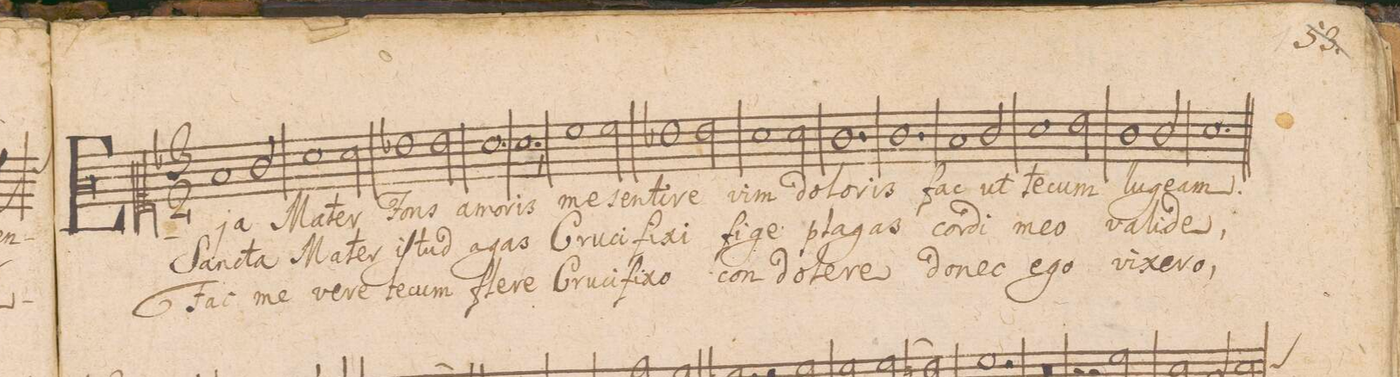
**kern	**text	**text	**text
*I"CANTVS.	*	*	*
*clefC1	*	*	*
*k[b-]	*	*	*
*M3/2	*	*	*
1f	E-	San-	Fac
2g/	-ja	-cta	me
=2	=2	=2	=2
1a	Ma-	Ma-	ve-
*2\right	*	*	*
2a\	-ter	-ter	-re
=3	=3	=3	=3
1b-X	Fons	i-	te-
2b-\	a-	-ſtud	-cum
=4	=4	=4	=4
1.a	-mo-	a-	fle-
=5	=5	=5	=5
1.a,<	-ris	-gas	-re
=6	=6	=6	=6
1cc	me	Cru-	Cru-
2cc\	sen-	-ci-	-ci-
=7	=7	=7	=7
1b-X	-ti-	-fi-	-fi-
2b-\	-re	-xi	-xo
=8	=8	=8	=8
1a	vim	fi-	con-
2a\	do-	-ge	-do-
=9	=9	=9	=9
1.g	-lo-	pla-	-le-
=10	=10	=10	=10
1.g	-ris	-gas	-re
=11	=11	=11	=11
1f	fac	cor-	do-
2g/	ut	-di	-nec
=12	=12	=12	=12
1a	te-	me-	e-
2b-\	-cum	-o	-go
=13	=13	=13	=13
1g	lu-	va-	vi-
2g/	-ge-	-li-	-xe-
=14	=14	=14	=14
1.a	-am.	-de,	-ro,
*-	*-	*-	*-
